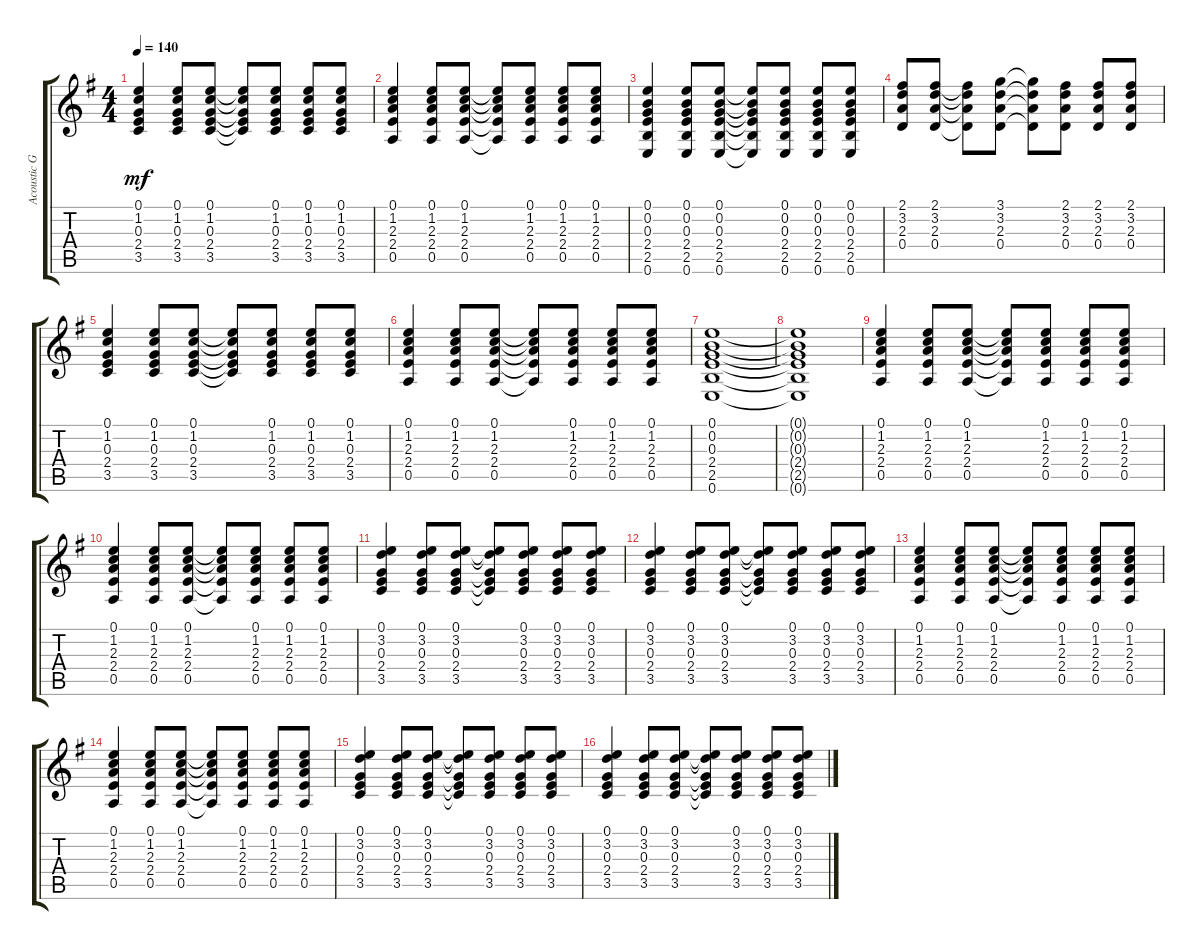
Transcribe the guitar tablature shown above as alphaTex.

\track ("Acoustic Guitar" "Acoustic G") {instrument acousticguitarsteel}
\staff {score tabs}
\tuning (E4 B3 G3 D3 A2 E2) {hide}
\ts (4 4)
\tempo 140
\clef g2
\ks eminor
(0.1 1.2 0.3 2.4 3.5).4{dy mf} (0.1 1.2 0.3 2.4 3.5).8 (0.1 1.2 0.3 2.4 3.5).8 (0.1{t} 1.2{t} 0.3{t} 2.4{t} 3.5{t}).8 (0.1 1.2 0.3 2.4 3.5).8 (0.1 1.2 0.3 2.4 3.5).8 (0.1 1.2 0.3 2.4 3.5).8 |
(0.1 1.2 2.3 2.4 0.5).4 (0.1 1.2 2.3 2.4 0.5).8 (0.1 1.2 2.3 2.4 0.5).8 (0.1{t} 1.2{t} 2.3{t} 2.4{t} 0.5{t}).8 (0.1 1.2 2.3 2.4 0.5).8 (0.1 1.2 2.3 2.4 0.5).8 (0.1 1.2 2.3 2.4 0.5).8 |
(0.1 0.2 0.3 2.4 2.5 0.6).4 (0.1 0.2 0.3 2.4 2.5 0.6).8 (0.1 0.2 0.3 2.4 2.5 0.6).8 (0.1{t} 0.2{t} 0.3{t} 2.4{t} 2.5{t} 0.6{t}).8 (0.1 0.2 0.3 2.4 2.5 0.6).8 (0.1 0.2 0.3 2.4 2.5 0.6).8 (0.1 0.2 0.3 2.4 2.5 0.6).8 |
(2.1 3.2 2.3 0.4).8 (2.1 3.2 2.3 0.4).8 (2.1{t} 3.2{t} 2.3{t} 0.4{t}).8 (3.1 3.2 2.3 0.4).8 (3.1{t} 3.2{t} 2.3{t} 0.4{t}).8 (2.1 3.2 2.3 0.4).8 (2.1 3.2 2.3 0.4).8 (2.1 3.2 2.3 0.4).8 |
(0.1 1.2 0.3 2.4 3.5).4 (0.1 1.2 0.3 2.4 3.5).8 (0.1 1.2 0.3 2.4 3.5).8 (0.1{t} 1.2{t} 0.3{t} 2.4{t} 3.5{t}).8 (0.1 1.2 0.3 2.4 3.5).8 (0.1 1.2 0.3 2.4 3.5).8 (0.1 1.2 0.3 2.4 3.5).8 |
(0.1 1.2 2.3 2.4 0.5).4 (0.1 1.2 2.3 2.4 0.5).8 (0.1 1.2 2.3 2.4 0.5).8 (0.1{t} 1.2{t} 2.3{t} 2.4{t} 0.5{t}).8 (0.1 1.2 2.3 2.4 0.5).8 (0.1 1.2 2.3 2.4 0.5).8 (0.1 1.2 2.3 2.4 0.5).8 |
(0.1 0.2 0.3 2.4 2.5 0.6).1 |
(0.1{t} 0.2{t} 0.3{t} 2.4{t} 2.5{t} 0.6{t}).1 |
(0.1 1.2 2.3 2.4 0.5).4 (0.1 1.2 2.3 2.4 0.5).8 (0.1 1.2 2.3 2.4 0.5).8 (0.1{t} 1.2{t} 2.3{t} 2.4{t} 0.5{t}).8 (0.1 1.2 2.3 2.4 0.5).8 (0.1 1.2 2.3 2.4 0.5).8 (0.1 1.2 2.3 2.4 0.5).8 |
(0.1 1.2 2.3 2.4 0.5).4 (0.1 1.2 2.3 2.4 0.5).8 (0.1 1.2 2.3 2.4 0.5).8 (0.1{t} 1.2{t} 2.3{t} 2.4{t} 0.5{t}).8 (0.1 1.2 2.3 2.4 0.5).8 (0.1 1.2 2.3 2.4 0.5).8 (0.1 1.2 2.3 2.4 0.5).8 |
(0.1 3.2 0.3 2.4 3.5).4 (0.1 3.2 0.3 2.4 3.5).8 (0.1 3.2 0.3 2.4 3.5).8 (0.1{t} 3.2{t} 0.3{t} 2.4{t} 3.5{t}).8 (0.1 3.2 0.3 2.4 3.5).8 (0.1 3.2 0.3 2.4 3.5).8 (0.1 3.2 0.3 2.4 3.5).8 |
(0.1 3.2 0.3 2.4 3.5).4 (0.1 3.2 0.3 2.4 3.5).8 (0.1 3.2 0.3 2.4 3.5).8 (0.1{t} 3.2{t} 0.3{t} 2.4{t} 3.5{t}).8 (0.1 3.2 0.3 2.4 3.5).8 (0.1 3.2 0.3 2.4 3.5).8 (0.1 3.2 0.3 2.4 3.5).8 |
(0.1 1.2 2.3 2.4 0.5).4 (0.1 1.2 2.3 2.4 0.5).8 (0.1 1.2 2.3 2.4 0.5).8 (0.1{t} 1.2{t} 2.3{t} 2.4{t} 0.5{t}).8 (0.1 1.2 2.3 2.4 0.5).8 (0.1 1.2 2.3 2.4 0.5).8 (0.1 1.2 2.3 2.4 0.5).8 |
(0.1 1.2 2.3 2.4 0.5).4 (0.1 1.2 2.3 2.4 0.5).8 (0.1 1.2 2.3 2.4 0.5).8 (0.1{t} 1.2{t} 2.3{t} 2.4{t} 0.5{t}).8 (0.1 1.2 2.3 2.4 0.5).8 (0.1 1.2 2.3 2.4 0.5).8 (0.1 1.2 2.3 2.4 0.5).8 |
(0.1 3.2 0.3 2.4 3.5).4 (0.1 3.2 0.3 2.4 3.5).8 (0.1 3.2 0.3 2.4 3.5).8 (0.1{t} 3.2{t} 0.3{t} 2.4{t} 3.5{t}).8 (0.1 3.2 0.3 2.4 3.5).8 (0.1 3.2 0.3 2.4 3.5).8 (0.1 3.2 0.3 2.4 3.5).8 |
(0.1 3.2 0.3 2.4 3.5).4 (0.1 3.2 0.3 2.4 3.5).8 (0.1 3.2 0.3 2.4 3.5).8 (0.1{t} 3.2{t} 0.3{t} 2.4{t} 3.5{t}).8 (0.1 3.2 0.3 2.4 3.5).8 (0.1 3.2 0.3 2.4 3.5).8 (0.1 3.2 0.3 2.4 3.5).8
